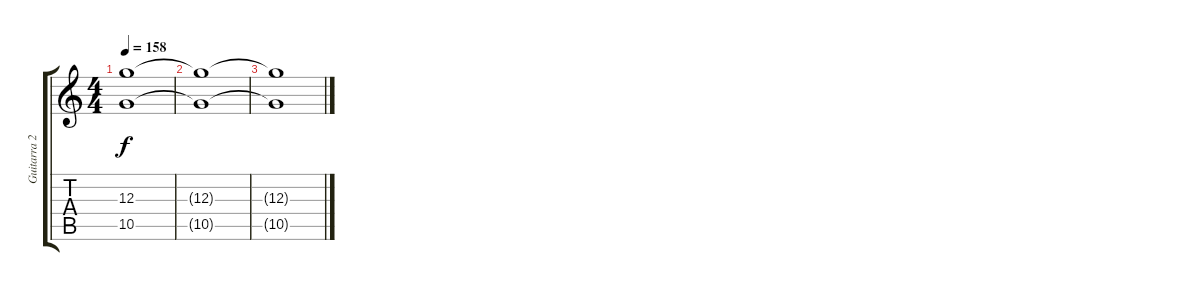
\track ("Guitarra 2" "Guitarra 2") {instrument acousticguitarsteel}
\staff {score tabs}
\tuning (E4 B3 G3 D3 A2 D2) {hide}
\ts (4 4)
\tempo 158
\clef g2
\ks c
(12.3 10.5).1{dy f} |
(12.3{t} 10.5{t}).1 |
(12.3{t} 10.5{t}).1
